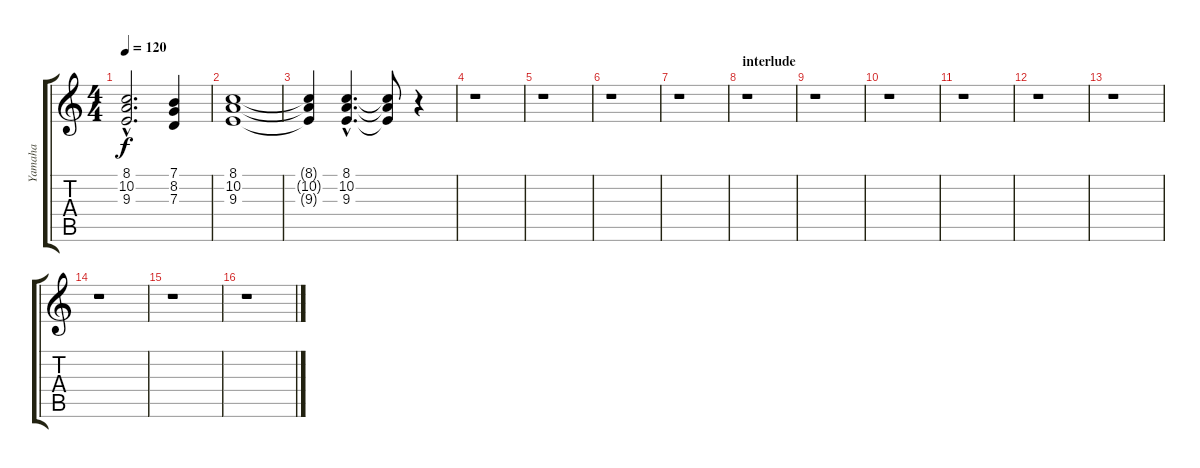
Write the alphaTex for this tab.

\track ("Yamaha" "Yamaha") {instrument drawbarorgan}
\staff {score tabs}
\tuning (E4 B3 G3 D3 A2 E2) {hide}
\ts (4 4)
\tempo 120
\clef g2
\ks c
(8.1{hac t} 10.2{hac t} 9.3{hac t}).2{d dy f} (7.1 8.2 7.3).4 |
(8.1 10.2 9.3).1 |
(8.1{t} 10.2{t} 9.3{t}).4 (8.1{hac} 10.2{hac} 9.3{hac}).4{d} (8.1{t} 10.2{t} 9.3{t}).8 r.4 |
r.1 |
r.1 |
r.1 |
r.1 |
\section ("" "interlude")
r.1 |
r.1 |
r.1 |
r.1 |
r.1 |
r.1 |
r.1 |
r.1 |
r.1
